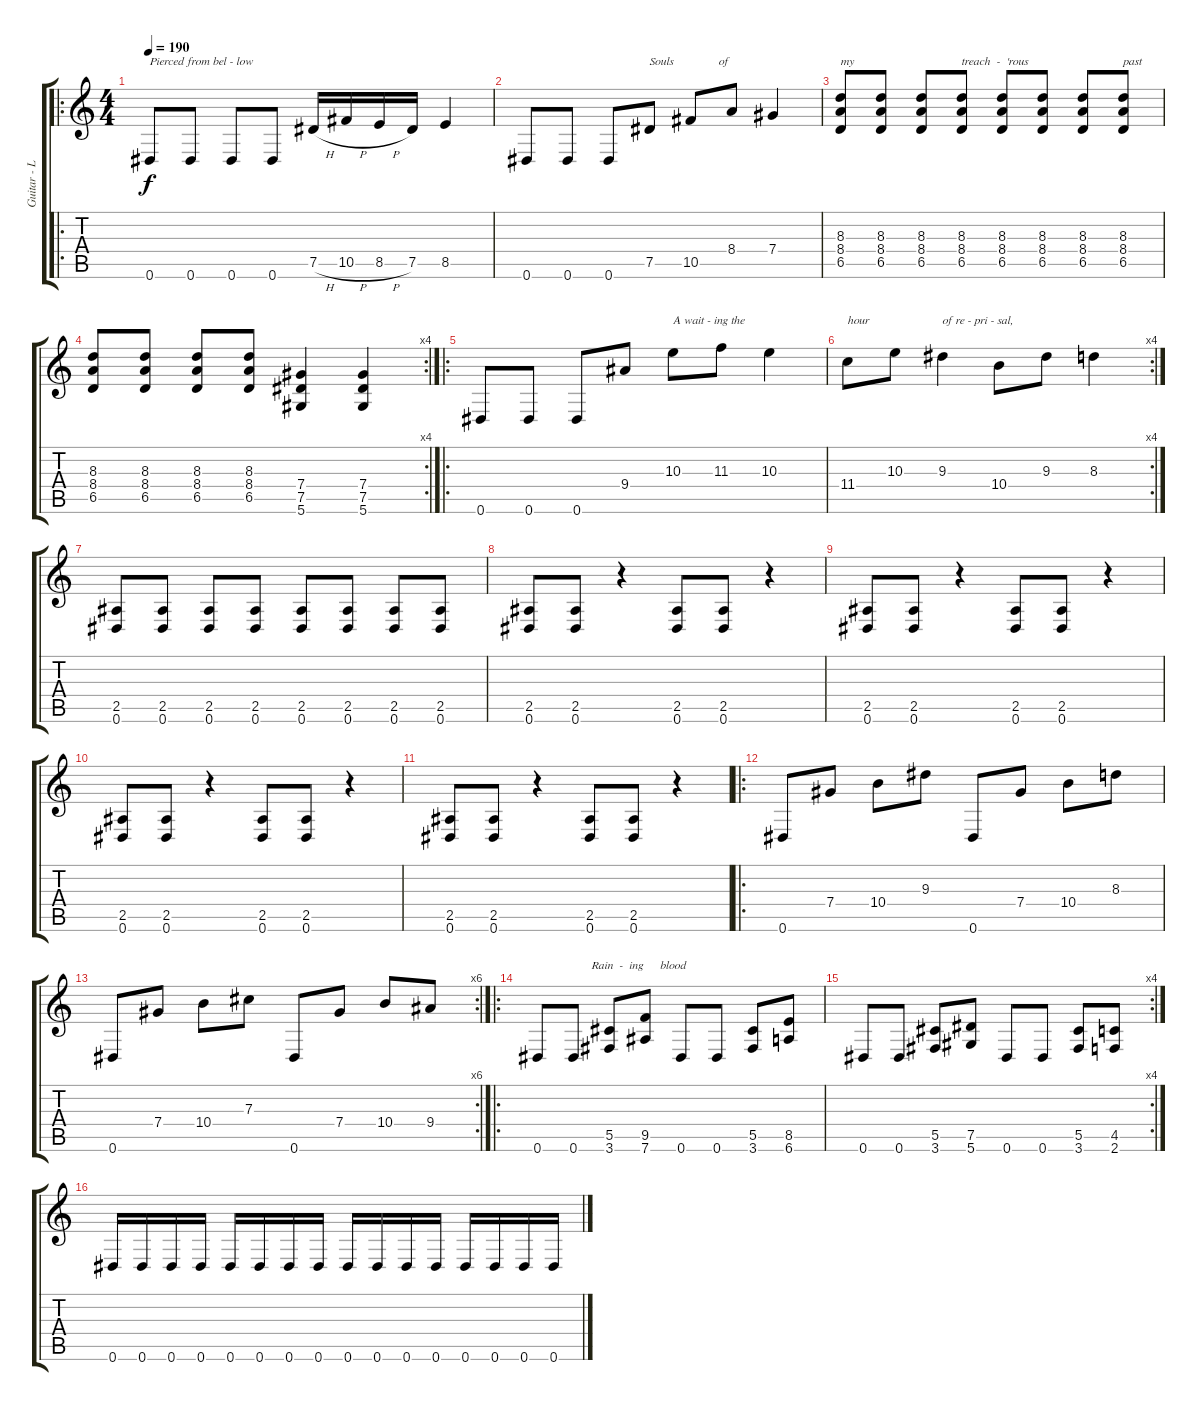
\track ("Guitar - Lead, Kerry King" "Guitar - L") {instrument distortionguitar}
\staff {score tabs}
\tuning (Eb4 Bb3 Gb3 Db3 Ab2 Eb2) {hide}
\ro
\ts (4 4)
\tempo 190
\clef g2
\ks c
0.6.8{txt "Pierced from bel - low" dy f} 0.6.8 0.6.8 0.6.8 7.5{h}.16 10.5{h}.16 8.5{h}.16 7.5.16 8.5.4 |
0.6.8 0.6.8 0.6.8 7.5.8{txt "Souls               of"} 10.5.8 8.4.8 7.4.4 |
(8.3 8.4 6.5).8{txt "my"} (8.3 8.4 6.5).8 (8.3 8.4 6.5).8 (8.3 8.4 6.5).8{txt "treach  -  'rous"} (8.3 8.4 6.5).8 (8.3 8.4 6.5).8 (8.3 8.4 6.5).8 (8.3 8.4 6.5).8{txt "past"} |
\rc 4
(8.3 8.4 6.5).8 (8.3 8.4 6.5).8 (8.3 8.4 6.5).8 (8.3 8.4 6.5).8 (7.4 7.5 5.6).4 (7.4 7.5 5.6).4 |
\ro
0.6.8 0.6.8 0.6.8 9.4.8 10.3.8{txt "A wait - ing the"} 11.3.8 10.3.4 |
\rc 4
11.4.8{txt "hour"} 10.3.8 9.3.4{txt "of re - pri - sal,"} 10.4.8 9.3.8 8.3.4 |
(2.5 0.6).8 (2.5 0.6).8 (2.5 0.6).8 (2.5 0.6).8 (2.5 0.6).8 (2.5 0.6).8 (2.5 0.6).8 (2.5 0.6).8 |
(2.5 0.6).8 (2.5 0.6).8 r.4 (2.5 0.6).8 (2.5 0.6).8 r.4 |
(2.5 0.6).8 (2.5 0.6).8 r.4 (2.5 0.6).8 (2.5 0.6).8 r.4 |
(2.5 0.6).8 (2.5 0.6).8 r.4 (2.5 0.6).8 (2.5 0.6).8 r.4 |
(2.5 0.6).8 (2.5 0.6).8 r.4 (2.5 0.6).8 (2.5 0.6).8 r.4 |
\ro
0.6.8 7.4.8 10.4.8 9.3.8 0.6.8 7.4.8 10.4.8 8.3.8 |
\rc 6
0.6.8 7.4.8 10.4.8 7.3.8 0.6.8 7.4.8 10.4.8 9.4.8 |
\ro
0.6.8 0.6.8{txt "      Rain  -  ing"} (5.5 3.6).8 (9.5 7.6).8{txt "     blood"} 0.6.8 0.6.8 (5.5 3.6).8 (8.5 6.6).8 |
\rc 4
0.6.8 0.6.8 (5.5 3.6).8 (7.5 5.6).8 0.6.8 0.6.8 (5.5 3.6).8 (4.5 2.6).8 |
0.6.16 0.6.16 0.6.16 0.6.16 0.6.16 0.6.16 0.6.16 0.6.16 0.6.16 0.6.16 0.6.16 0.6.16 0.6.16 0.6.16 0.6.16 0.6.16
